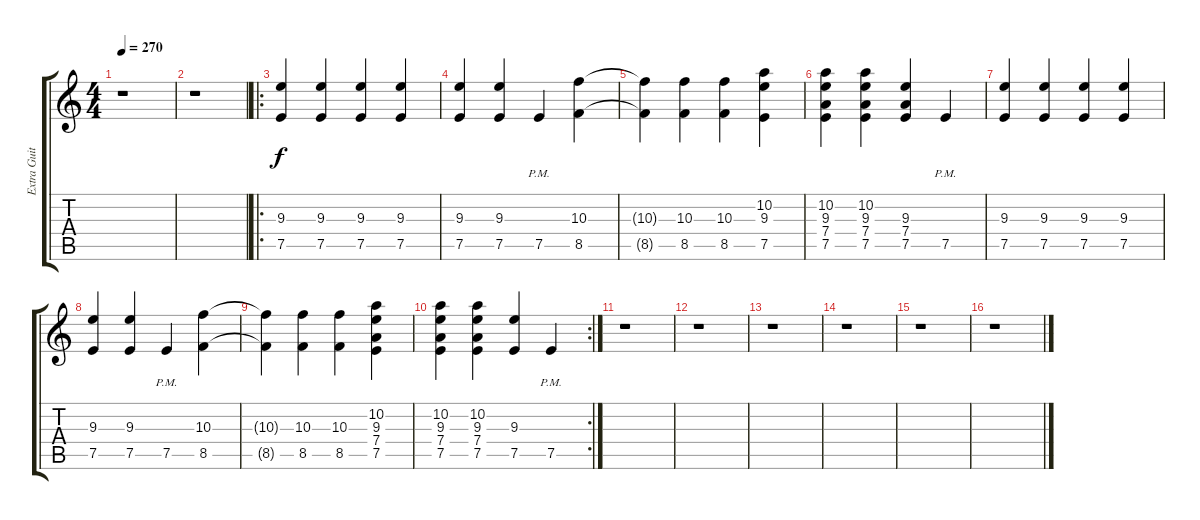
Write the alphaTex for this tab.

\track ("Extra Guitar (chorus)" "Extra Guit") {instrument distortionguitar}
\staff {score tabs}
\tuning (E4 B3 G3 D3 A2 D2) {hide}
\ts (4 4)
\tempo 270
\clef g2
\ks c
r.1{dy f} |
r.1 |
\ro
(9.3 7.5).4 (9.3 7.5).4 (9.3 7.5).4 (9.3 7.5).4 |
(9.3 7.5).4 (9.3 7.5).4 7.5{pm}.4 (10.3 8.5).4 |
(10.3{t} 8.5{t}).4 (10.3 8.5).4 (10.3 8.5).4 (10.2 9.3 7.5).4 |
(10.2 9.3 7.4 7.5).4 (10.2 9.3 7.4 7.5).4 (9.3 7.4 7.5).4 7.5{pm}.4 |
(9.3 7.5).4 (9.3 7.5).4 (9.3 7.5).4 (9.3 7.5).4 |
(9.3 7.5).4 (9.3 7.5).4 7.5{pm}.4 (10.3 8.5).4 |
(10.3{t} 8.5{t}).4 (10.3 8.5).4 (10.3 8.5).4 (10.2 9.3 7.4 7.5).4 |
\rc 2
(10.2 9.3 7.4 7.5).4 (10.2 9.3 7.4 7.5).4 (9.3 7.5).4 7.5{pm}.4 |
r.1 |
r.1 |
r.1 |
r.1 |
r.1 |
r.1
